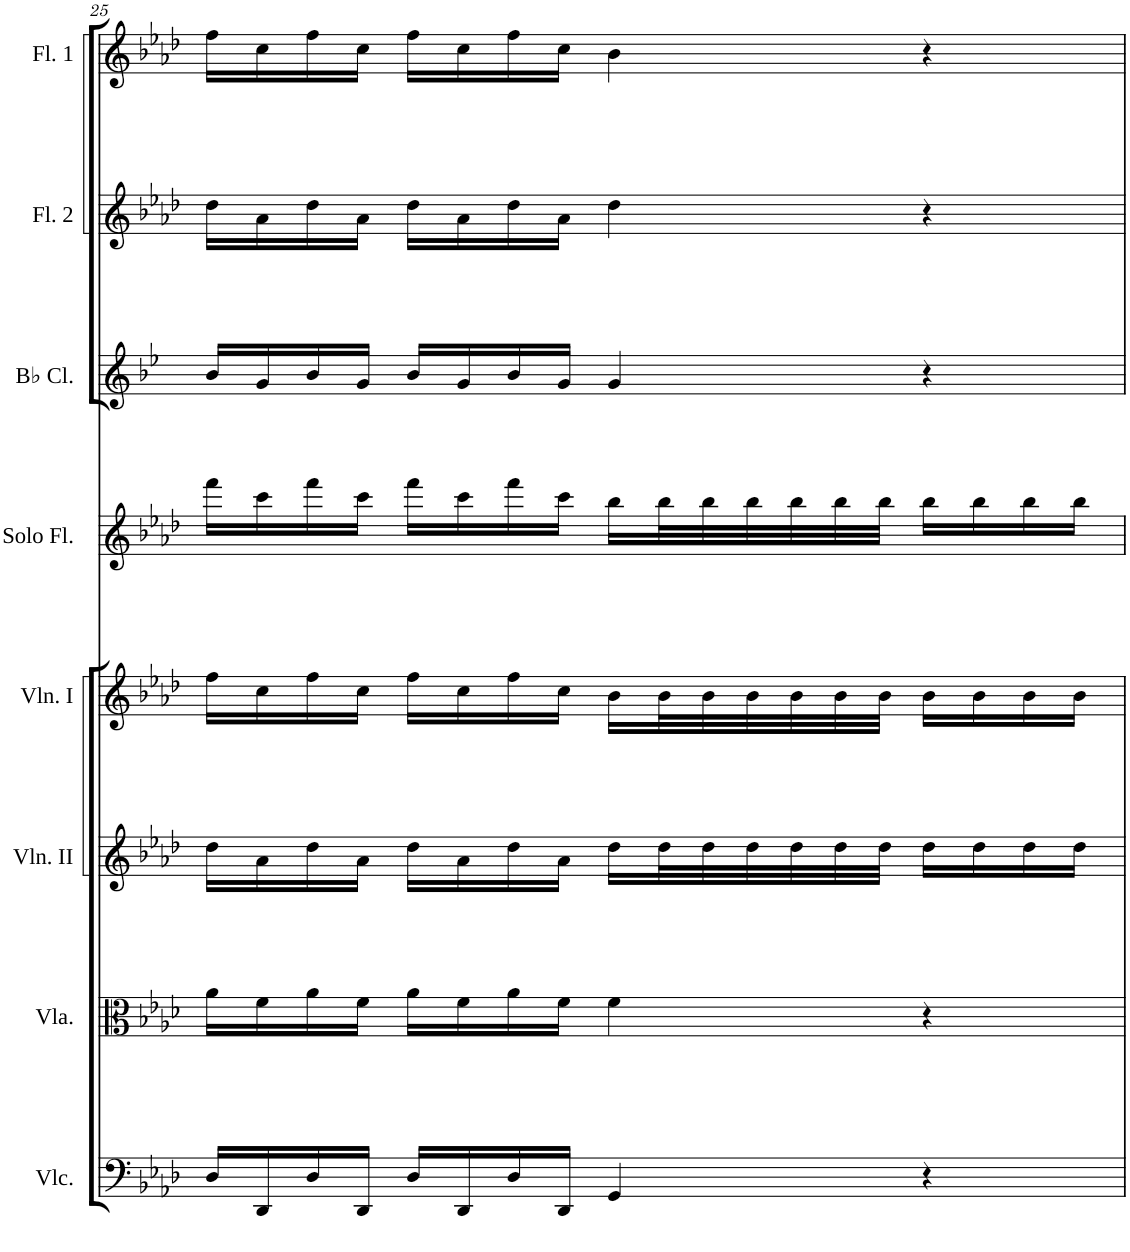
**kern	**kern	**kern	**kern	**kern	**kern	**kern	**kern
*part8	*part7	*part6	*part5	*part4	*part3	*part2	*part1
*staff8	*staff7	*staff6	*staff5	*staff4	*staff3	*staff2	*staff1
*I"Violoncello	*I"Viola	*I"Violin II	*I"Violin I	*I"Solo Flute	*I"Bb Clarinet	*I"Flute 2	*I"Flute 1
*I'Vlc.	*I'Vla.	*I'Vln. II	*I'Vln. I	*I'Solo Fl.	*I'Bb Cl.	*I'Fl. 2	*I'Fl. 1
!!LO:PB:g=z
*clefF4	*clefC3	*clefG2	*clefG2	*clefG2	*clefG2	*clefG2	*clefG2
*	*	*	*	*	*Trd1c2	*	*
*k[b-e-a-d-]	*k[b-e-a-d-]	*k[b-e-a-d-]	*k[b-e-a-d-]	*k[b-e-a-d-]	*k[b-e-]	*k[b-e-a-d-]	*k[b-e-a-d-]
*M4/4	*M4/4	*M4/4	*M4/4	*M4/4	*M4/4	*M4/4	*M4/4
*met(c)	*met(c)	*met(c)	*met(c)	*met(c)	*met(c)	*met(c)	*met(c)
=25	=25	=25	=25	=25	=25	=25	=25
16D-/LL	16a-\LL	16dd-\LL	16ff\LL	16fff\LL	16b-/LL	16dd-\LL	16ff\LL
16DD-/	16f\	16a-\	16cc\	16ccc\	16g/	16a-\	16cc\
16D-/	16a-\	16dd-\	16ff\	16fff\	16b-/	16dd-\	16ff\
16DD-/JJ	16f\JJ	16a-\JJ	16cc\JJ	16ccc\JJ	16g/JJ	16a-\JJ	16cc\JJ
16D-/LL	16a-\LL	16dd-\LL	16ff\LL	16fff\LL	16b-/LL	16dd-\LL	16ff\LL
16DD-/	16f\	16a-\	16cc\	16ccc\	16g/	16a-\	16cc\
16D-/	16a-\	16dd-\	16ff\	16fff\	16b-/	16dd-\	16ff\
16DD-/JJ	16f\JJ	16a-\JJ	16cc\JJ	16ccc\JJ	16g/JJ	16a-\JJ	16cc\JJ
4GG/	4f\	16dd-\LL	16b-\LL	16bb-\LL	4g/	4dd-\	4b-\
.	.	32dd-\L	32b-\L	32bb-\L	.	.	.
.	.	32dd-\	32b-\	32bb-\	.	.	.
.	.	32dd-\	32b-\	32bb-\	.	.	.
.	.	32dd-\	32b-\	32bb-\	.	.	.
.	.	32dd-\	32b-\	32bb-\	.	.	.
.	.	32dd-\JJJ	32b-\JJJ	32bb-\JJJ	.	.	.
4r	4r	16dd-\LL	16b-\LL	16bb-\LL	4r	4r	4r
.	.	16dd-\	16b-\	16bb-\	.	.	.
.	.	16dd-\	16b-\	16bb-\	.	.	.
.	.	16dd-\JJ	16b-\JJ	16bb-\JJ	.	.	.
=	=	=	=	=	=	=	=
*-	*-	*-	*-	*-	*-	*-	*-
